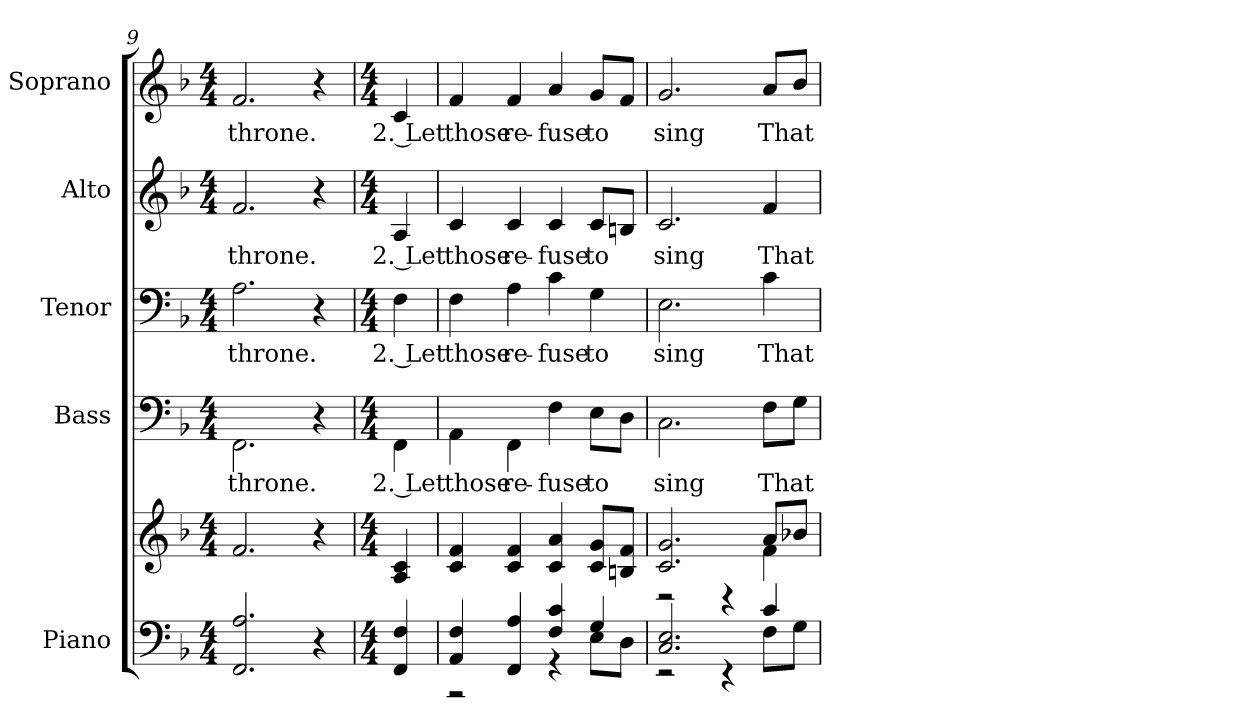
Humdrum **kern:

**kern	**kern	**kern	**text	**kern	**text	**kern	**text	**kern	**text
*part5	*part5	*part4	*part4	*part3	*part3	*part2	*part2	*part1	*part1
*staff6	*staff5	*staff4	*staff4	*staff3	*staff3	*staff2	*staff2	*staff1	*staff1
*I"Piano	*	*I"Bass	*	*I"Tenor	*	*I"Alto	*	*I"Soprano	*
*I'Pno.	*	*I'B.	*	*I'T.	*	*I'A.	*	*I'S.	*
*clefF4	*clefG2	*clefF4	*	*clefF4	*	*clefG2	*	*clefG2	*
*k[b-]	*k[b-]	*k[b-]	*	*k[b-]	*	*k[b-]	*	*k[b-]	*
*F:	*F:	*F:	*	*F:	*	*F:	*	*F:	*
*M4/4	*M4/4	*M4/4	*	*M4/4	*	*M4/4	*	*M4/4	*
=9	=9	=9	=9	=9	=9	=9	=9	=9	=9
!	!	!	!LO:LY:b:color=#000000	!	!	!	!	!	!
!	!	!	!	!	!LO:LY:b:color=#000000	!	!	!	!
!	!	!	!	!	!	!	!LO:LY:b:color=#000000	!	!
!	!	!	!	!	!	!	!	!	!LO:LY:b:color=#000000
2.FFi/ 2.Ai	2.fi/	2.FFi\	throne.	2.Ai\	throne.	2.fi/	throne.	2.fi/	throne.
4r	4r	4r	.	4r	.	4r	.	4r	.
=10	=10	=10	=10	=10	=10	=10	=10	=10	=10
*M4/4	*M4/4	*M4/4	*	*M4/4	*	*M4/4	*	*M4/4	*
!	!	!	!LO:LY:b:color=#000000	!	!	!	!	!	!
!	!	!	!	!	!LO:LY:b:color=#000000	!	!	!	!
!	!	!	!	!	!	!	!LO:LY:b:color=#000000	!	!
!	!	!	!	!	!	!	!	!	!LO:LY:b:color=#000000
4FFi/ 4Fi	4Ai/ 4ci	4FFi\	2. Let	4Fi\	2. Let	4Ai/	2. Let	4ci/	2. Let
=11	=11	=11	=11	=11	=11	=11	=11	=11	=11
*^	*	*	*	*	*	*	*	*	*
!	!	!	!	!LO:LY:b:color=#000000	!	!	!	!	!	!
!	!	!	!	!	!	!LO:LY:b:color=#000000	!	!	!	!
!	!	!	!	!	!	!	!	!LO:LY:b:color=#000000	!	!
!	!	!	!	!	!	!	!	!	!	!LO:LY:b:color=#000000
4AAi/ 4Fi	2r	4ci/ 4fi	4AAi\	those	4Fi\	those	4ci/	those	4fi/	those
!	!	!	!	!LO:LY:b:color=#000000	!	!	!	!	!	!
!	!	!	!	!	!	!LO:LY:b:color=#000000	!	!	!	!
!	!	!	!	!	!	!	!	!LO:LY:b:color=#000000	!	!
!	!	!	!	!	!	!	!	!	!	!LO:LY:b:color=#000000
4FFi/ 4Ai	.	4ci/ 4fi	4FFi\	re-	4Ai\	re-	4ci/	re-	4fi/	re-
!	!	!	!	!LO:LY:b:color=#000000	!	!	!	!	!	!
!	!	!	!	!	!	!LO:LY:b:color=#000000	!	!	!	!
!	!	!	!	!	!	!	!	!LO:LY:b:color=#000000	!	!
!	!	!	!	!	!	!	!	!	!	!LO:LY:b:color=#000000
4Fi/ 4ci	4r	4ci/ 4ai	4Fi\	fuse	4ci\	fuse	4ci/	fuse	4ai/	fuse
!	!	!	!	!LO:LY:b:color=#000000	!	!	!	!	!	!
!	!	!	!	!	!	!LO:LY:b:color=#000000	!	!	!	!
!	!	!	!	!	!	!	!	!LO:LY:b:color=#000000	!	!
!	!	!	!	!	!	!	!	!	!	!LO:LY:b:color=#000000
4Gi/	8Ei\L	8ci/ 8giL	8Ei\L	to	4Gi\	to	8ci/L	to	8gi/L	to
.	8Di\J	8Bni/ 8fiJ	8Di\J	.	.	.	8Bni/J	.	8fi/J	.
!!LO:PB:g=z
=12	=12	=12	=12	=12	=12	=12	=12	=12	=12	=12
*	*	*^	*	*	*	*	*	*	*	*
!	!	!	!	!	!LO:LY:b:color=#000000	!	!	!	!	!	!
!	!	!	!	!	!	!	!LO:LY:b:color=#000000	!	!	!	!
!	!	!	!	!	!	!	!	!	!LO:LY:b:color=#000000	!	!
!	!	!	!	!	!	!	!	!	!	!	!LO:LY:b:color=#000000
2.Ci/ 2.Ei	2r	2.ci/ 2.gi	2r	2.Ci\	sing	2.Ei\	sing	2.ci/	sing	2.gi/	sing
.	4r	.	4r	.	.	.	.	.	.	.	.
!	!	!	!	!	!LO:LY:b:color=#000000	!	!	!	!	!	!
!	!	!	!	!	!	!	!LO:LY:b:color=#000000	!	!	!	!
!	!	!	!	!	!	!	!	!	!LO:LY:b:color=#000000	!	!
!	!	!	!	!	!	!	!	!	!	!	!LO:LY:b:color=#000000
4ci/	8Fi\L	8ai/L	4fi\	8Fi\L	That	4ci\	That	4fi/	That	8ai/L	That
.	8Gi\J	8b-Xi/J	.	8Gi\J	.	.	.	.	.	8b-i/J	.
*v	*v	*	*	*	*	*	*	*	*	*	*
*	*v	*v	*	*	*	*	*	*	*	*
=	=	=	=	=	=	=	=	=	=
*-	*-	*-	*-	*-	*-	*-	*-	*-	*-
